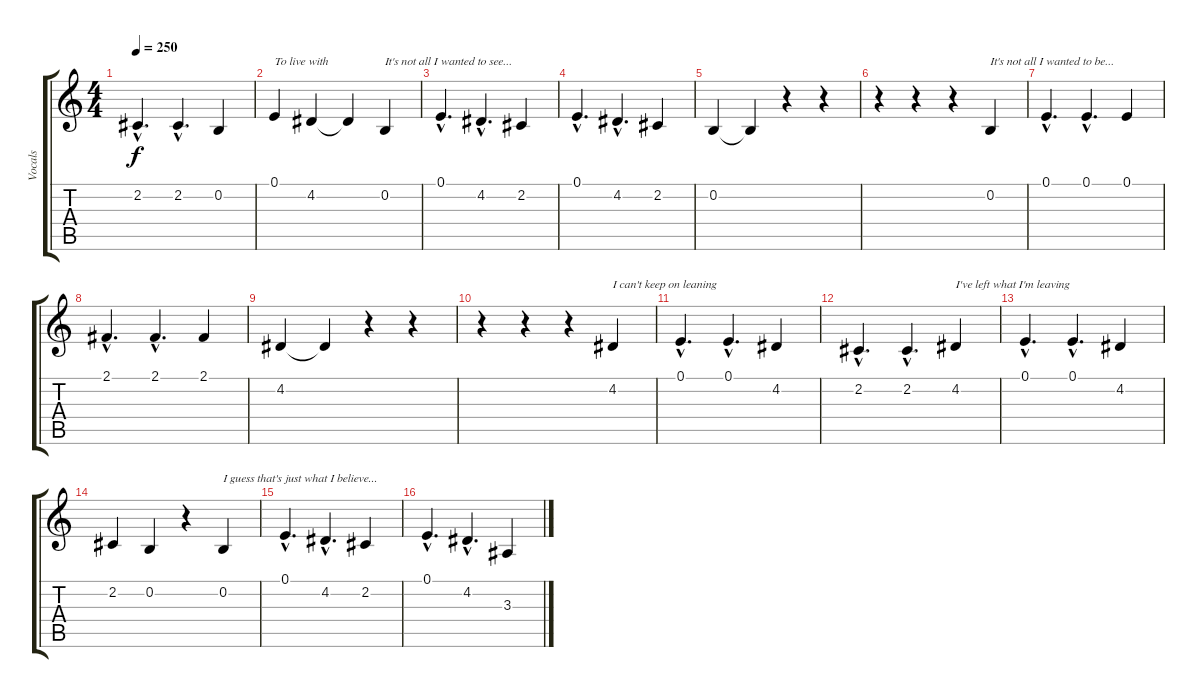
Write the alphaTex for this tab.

\track ("Vocals" "Vocals") {instrument oboe}
\staff {score tabs}
\tuning (E4 B3 G3 D3 A2 E2) {hide}
\ts (4 4)
\tempo 250
\clef g2
\ks c
2.2{hac}.4{d dy f} 2.2{hac}.4{d} 0.2.4 |
0.1.4{txt "To live with"} 4.2.4 4.2{t}.4 0.2.4{txt "It's not all I wanted to see..."} |
0.1{hac}.4{d} 4.2{hac}.4{d} 2.2.4 |
0.1{hac}.4{d} 4.2{hac}.4{d} 2.2.4 |
0.2.4 0.2{t}.4 r.4 r.4 |
r.4 r.4 r.4 0.2.4{txt "It's not all I wanted to be..."} |
0.1{hac}.4{d} 0.1{hac}.4{d} 0.1.4 |
2.1{hac}.4{d} 2.1{hac}.4{d} 2.1.4 |
4.2.4 4.2{t}.4 r.4 r.4 |
r.4 r.4 r.4 4.2.4{txt "I can't keep on leaning"} |
0.1{hac}.4{d} 0.1{hac}.4{d} 4.2.4 |
2.2{hac}.4{d} 2.2{hac}.4{d} 4.2.4{txt "I've left what I'm leaving"} |
0.1{hac}.4{d} 0.1{hac}.4{d} 4.2.4 |
2.2.4 0.2.4 r.4 0.2.4{txt "I guess that's just what I believe..."} |
0.1{hac}.4{d} 4.2{hac}.4{d} 2.2.4 |
0.1{hac}.4{d} 4.2{hac}.4{d} 3.3.4
